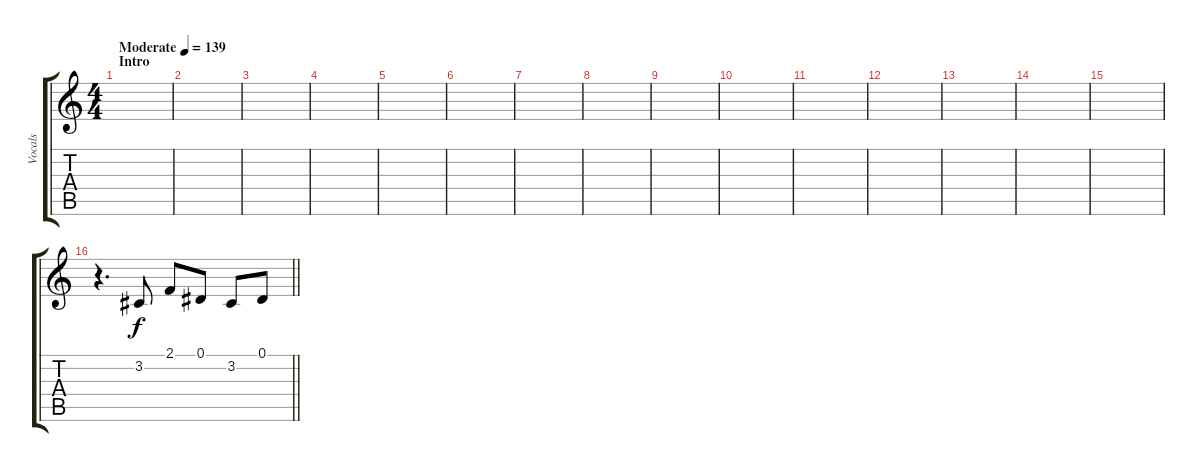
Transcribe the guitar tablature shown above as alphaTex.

\track ("Vocals" "Vocals") {instrument flute}
\staff {score tabs}
\tuning (Eb4 Bb3 Gb3 Db3 Ab2 Eb2) {hide}
\ts (4 4)
\section ("" "Intro")
\tempo (139 "Moderate")
\clef g2
\ks c
|
|
|
|
|
|
|
|
|
|
|
|
|
|
|
\barLineRight lightlight
r.4{d} 3.2.8 2.1.8 0.1.8 3.2.8 0.1.8
